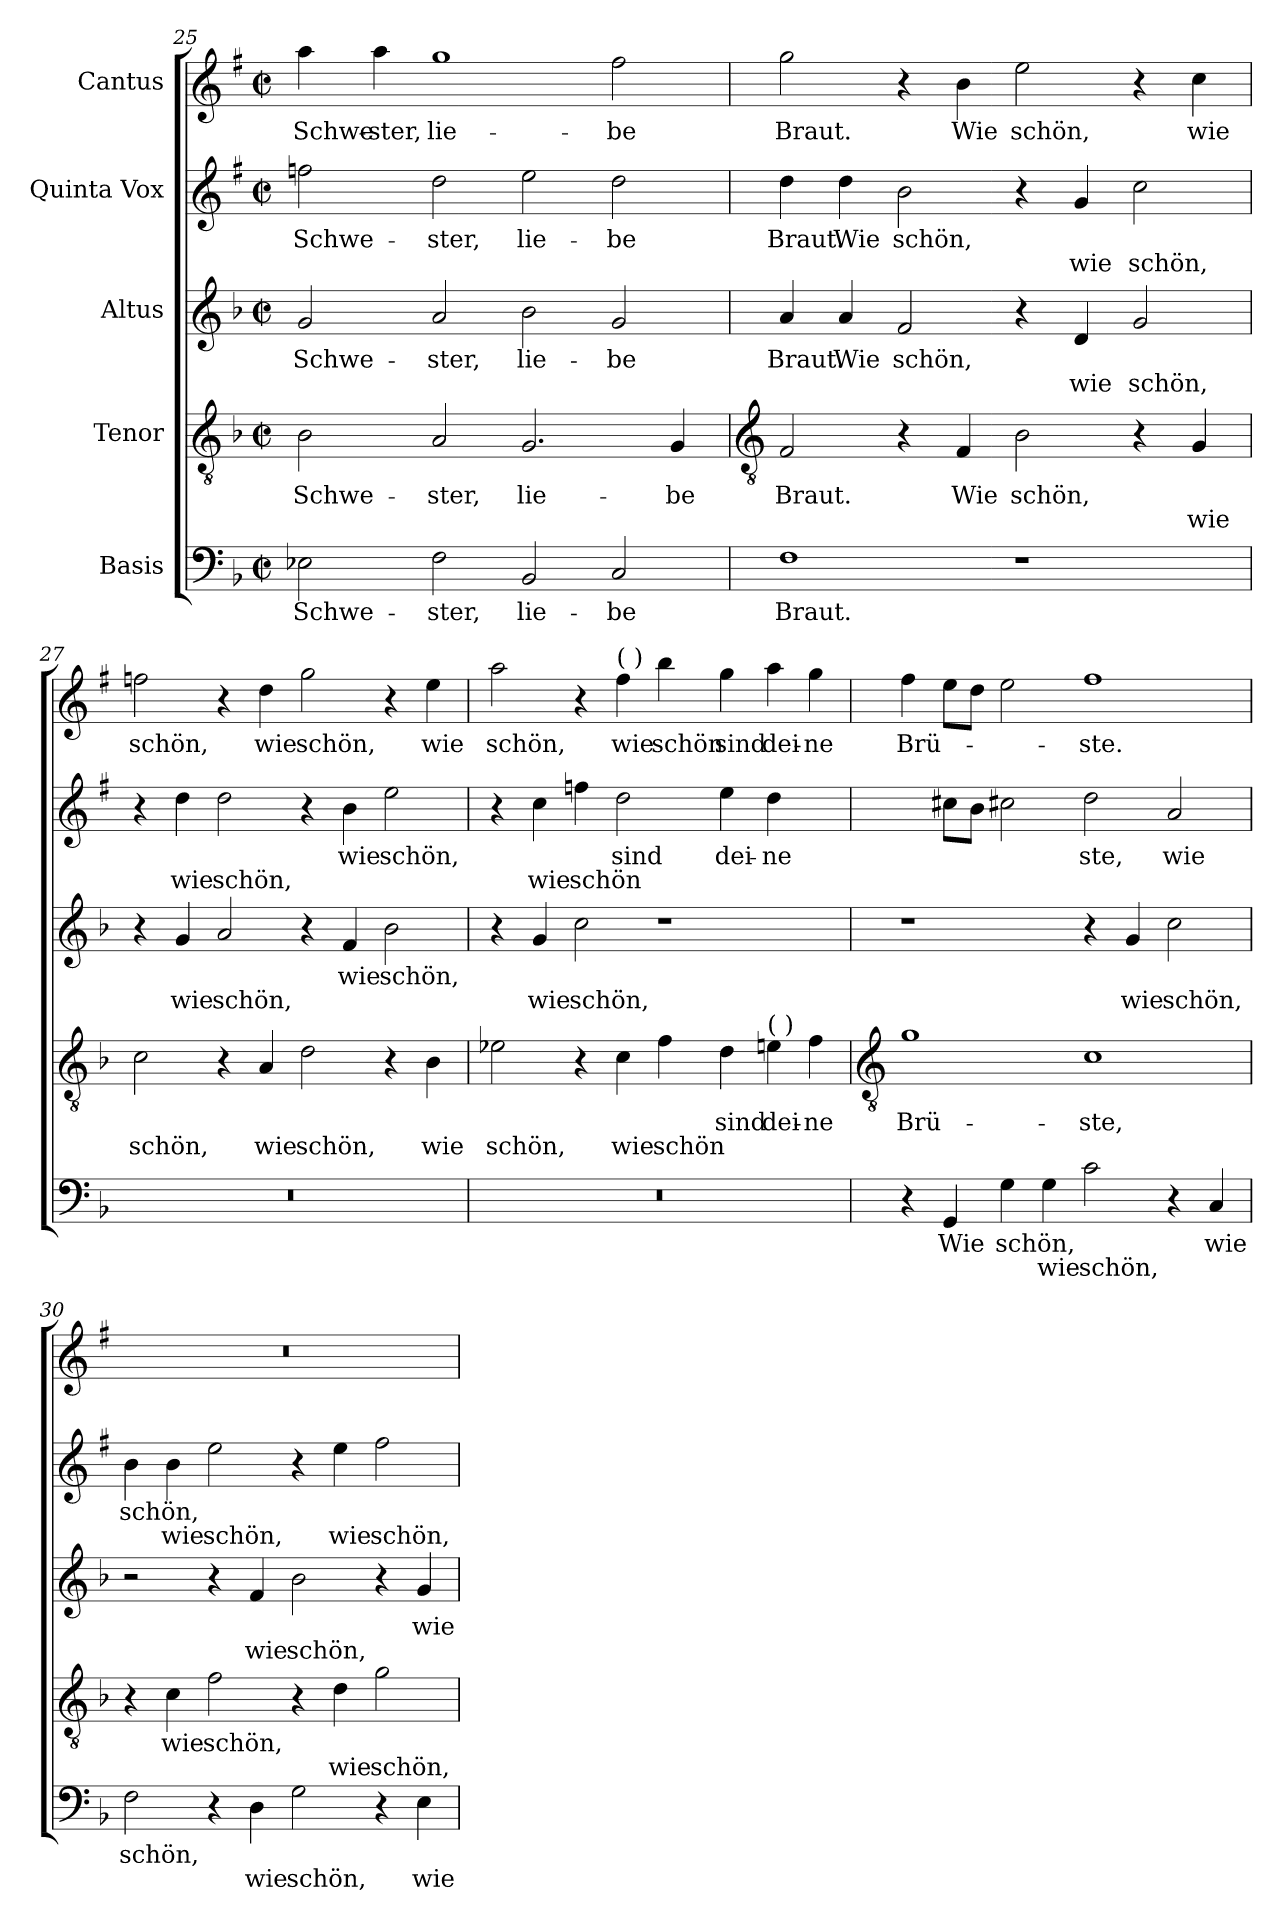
**kern	**text	**text	**kern	**text	**text	**kern	**text	**text	**kern	**text	**text	**kern	**text
*part5	*part5	*part5	*part4	*part4	*part4	*part3	*part3	*part3	*part2	*part2	*part2	*part1	*part1
*staff5	*staff5	*staff5	*staff4	*staff4	*staff4	*staff3	*staff3	*staff3	*staff2	*staff2	*staff2	*staff1	*staff1
*I"Basis	*	*	*I"Tenor	*	*	*I"Altus	*	*	*I"Quinta Vox	*	*	*I"Cantus	*
*clefF4	*	*	*clefGv2	*	*	*clefG2	*	*	*clefG2	*	*	*clefG2	*
*	*	*	*	*	*	*	*	*	*ITrd1c2	*	*	*ITrd1c2	*
*k[b-]	*	*	*k[b-]	*	*	*k[b-]	*	*	*k[b-]	*	*	*k[b-]	*
*F:	*	*	*F:	*	*	*F:	*	*	*F:	*	*	*F:	*
*M4/2	*	*	*M4/2	*	*	*M4/2	*	*	*M4/2	*	*	*M4/2	*
*met(c|)	*	*	*met(c|)	*	*	*met(c|)	*	*	*met(c|)	*	*	*met(c|)	*
=25	=25	=25	=25	=25	=25	=25	=25	=25	=25	=25	=25	=25	=25
!	!LO:LY:b	!	!	!LO:LY:b	!	!	!LO:LY:b	!	!	!LO:LY:b	!	!	!LO:LY:b
2E-X	Schwe-	.	2B-	Schwe-	.	2g	Schwe-	.	2ee-X	Schwe-	.	4gg	Schwe-
!	!	!	!	!	!	!	!	!	!	!	!	!	!LO:LY:b
.	.	.	.	.	.	.	.	.	.	.	.	4gg	-ster,
!	!LO:LY:b	!	!	!LO:LY:b	!	!	!LO:LY:b	!	!	!LO:LY:b	!	!	!LO:LY:b
2F	-ster,	.	2A	-ster,	.	2a	-ster,	.	2cc	-ster,	.	1ff	lie-
!	!LO:LY:b	!	!	!LO:LY:b	!	!	!LO:LY:b	!	!	!LO:LY:b	!	!	!
2BB-	lie-	.	2.G	lie-	.	2b-	lie-	.	2dd	lie-	.	.	.
!	!LO:LY:b	!	!	!	!	!	!LO:LY:b	!	!	!LO:LY:b	!	!	!LO:LY:b
2C	-be	.	.	.	.	2g	-be	.	2cc	-be	.	2ee	-be
!	!	!	!	!LO:LY:b	!	!	!	!	!	!	!	!	!
.	.	.	4G	-be	.	.	.	.	.	.	.	.	.
!!LO:LB:g=z
=26	=26	=26	=26	=26	=26	=26	=26	=26	=26	=26	=26	=26	=26
*	*	*	*clefGv2	*	*	*	*	*	*	*	*	*	*
!	!LO:LY:b	!	!	!LO:LY:b	!	!	!LO:LY:b	!	!	!LO:LY:b	!	!	!LO:LY:b
1F	Braut.	.	2F	Braut.	.	4a	Braut.	.	4cc	Braut.	.	2ff	Braut.
!	!	!	!	!	!	!	!LO:LY:b	!	!	!LO:LY:b	!	!	!
.	.	.	.	.	.	4a	Wie	.	4cc	Wie	.	.	.
!	!	!	!	!	!	!	!LO:LY:b	!	!	!LO:LY:b	!	!	!
.	.	.	4r	.	.	2f	schön,	.	2a	schön,	.	4r	.
!	!	!	!	!LO:LY:b	!	!	!	!	!	!	!	!	!LO:LY:b
.	.	.	4F	Wie	.	.	.	.	.	.	.	4a	Wie
!	!	!	!	!LO:LY:b	!	!	!	!	!	!	!	!	!LO:LY:b
1r	.	.	2B-	schön,	.	4r	.	.	4r	.	.	2dd	schön,
!	!	!	!	!	!	!	!	!LO:LY:b	!	!	!LO:LY:b	!	!
.	.	.	.	.	.	4d	.	wie	4f	.	wie	.	.
!	!	!	!	!	!	!	!	!LO:LY:b	!	!	!LO:LY:b	!	!
.	.	.	4r	.	.	2g	.	schön,	2b-	.	schön,	4r	.
!	!	!	!	!	!LO:LY:b	!	!	!	!	!	!	!	!LO:LY:b
.	.	.	4G	.	wie	.	.	.	.	.	.	4b-	wie
=27	=27	=27	=27	=27	=27	=27	=27	=27	=27	=27	=27	=27	=27
!	!	!	!	!	!LO:LY:b	!	!	!	!	!	!	!	!LO:LY:b
0r	.	.	2c	.	schön,	4r	.	.	4r	.	.	2ee-X	schön,
!	!	!	!	!	!	!	!	!LO:LY:b	!	!	!LO:LY:b	!	!
.	.	.	.	.	.	4g	.	wie	4cc	.	wie	.	.
!	!	!	!	!	!	!	!	!LO:LY:b	!	!	!LO:LY:b	!	!
.	.	.	4r	.	.	2a	.	schön,	2cc	.	schön,	4r	.
!	!	!	!	!	!LO:LY:b	!	!	!	!	!	!	!	!LO:LY:b
.	.	.	4A	.	wie	.	.	.	.	.	.	4cc	wie
!	!	!	!	!	!LO:LY:b	!	!	!	!	!	!	!	!LO:LY:b
.	.	.	2d	.	schön,	4r	.	.	4r	.	.	2ff	schön,
!	!	!	!	!	!	!	!LO:LY:b	!	!	!LO:LY:b	!	!	!
.	.	.	.	.	.	4f	wie	.	4a	wie	.	.	.
!	!	!	!	!	!	!	!LO:LY:b	!	!	!LO:LY:b	!	!	!
.	.	.	4r	.	.	2b-	schön,	.	2dd	schön,	.	4r	.
!	!	!	!	!	!LO:LY:b	!	!	!	!	!	!	!	!LO:LY:b
.	.	.	4B-	.	wie	.	.	.	.	.	.	4dd	wie
=28	=28	=28	=28	=28	=28	=28	=28	=28	=28	=28	=28	=28	=28
!	!	!	!	!	!LO:LY:b	!	!	!	!	!	!	!	!LO:LY:b
0r	.	.	2e-X	.	schön,	4r	.	.	4r	.	.	2gg	schön,
!	!	!	!	!	!	!	!	!LO:LY:b	!	!	!LO:LY:b	!	!
.	.	.	.	.	.	4g	.	wie	4b-	.	wie	.	.
!	!	!	!	!	!	!	!	!LO:LY:b	!	!	!LO:LY:b	!	!
.	.	.	4r	.	.	2cc	.	schön,	4ee-X	.	schön	4r	.
!	!	!	!	!	!	!	!	!	!	!	!	!LO:TX:a:t=(  )	!
!	!	!	!	!	!LO:LY:b	!	!	!	!	!LO:LY:b	!	!	!LO:LY:b
.	.	.	4c	.	wie	.	.	.	2cc	sind	.	4ee	wie
!	!	!	!	!	!LO:LY:b	!	!	!	!	!	!	!	!LO:LY:b
.	.	.	4f	.	schön	1r	.	.	.	.	.	4aa	schön
!	!	!	!	!LO:LY:b	!	!	!	!	!	!LO:LY:b	!	!	!LO:LY:b
.	.	.	4d	sind	.	.	.	.	4dd	dei-	.	4ff	sind
!	!	!	!LO:TX:a:t=(  )	!	!	!	!	!	!	!	!	!	!
!	!	!	!	!LO:LY:b	!	!	!	!	!	!LO:LY:b	!	!	!LO:LY:b
.	.	.	4e	dei-	.	.	.	.	4cc	-ne	.	4gg	dei-
!	!	!	!	!LO:LY:b	!	!	!	!	!	!LO:LY:b	!	!	!LO:LY:b
.	.	.	4f	-ne	.	.	.	.	[4ccyy	Brü-	.	4ff	-ne
!!LO:LB:g=z
=29	=29	=29	=29	=29	=29	=29	=29	=29	=29	=29	=29	=29	=29
*	*	*	*clefGv2	*	*	*	*	*	*	*	*	*	*
!	!	!	!	!LO:LY:b	!	!	!	!	!	!	!	!	!LO:LY:b
4r	.	.	1g	Brü-	.	1r	.	.	4ccyy]	.	.	4ee	Brü-
!	!LO:LY:b	!	!	!	!	!	!	!	!	!	!	!	!
4GG	Wie	.	.	.	.	.	.	.	8bL	.	.	8ddL	.
.	.	.	.	.	.	.	.	.	8aJ	.	.	8ccJ	.
!	!LO:LY:b	!	!	!	!	!	!	!	!	!	!	!	!
4G	schön,	.	.	.	.	.	.	.	2bn	.	.	2dd	.
!	!	!LO:LY:b	!	!	!	!	!	!	!	!	!	!	!
4G	.	wie	.	.	.	.	.	.	.	.	.	.	.
!	!	!LO:LY:b	!	!LO:LY:b	!	!	!	!	!	!LO:LY:b	!	!	!LO:LY:b
2c	.	schön,	1c	-ste,	.	4r	.	.	2cc	-ste,	.	1ee	-ste.
!	!	!	!	!	!	!	!	!LO:LY:b	!	!	!	!	!
.	.	.	.	.	.	4g	.	wie	.	.	.	.	.
!	!	!	!	!	!	!	!	!LO:LY:b	!	!LO:LY:b	!	!	!
4r	.	.	.	.	.	2cc	.	schön,	2g	wie	.	.	.
!	!LO:LY:b	!	!	!	!	!	!	!	!	!	!	!	!
4C	wie	.	.	.	.	.	.	.	.	.	.	.	.
=30	=30	=30	=30	=30	=30	=30	=30	=30	=30	=30	=30	=30	=30
!	!LO:LY:b	!	!	!	!	!	!	!	!	!LO:LY:b	!	!	!
2F	schön,	.	4r	.	.	2r	.	.	4a	schön,	.	0r	.
!	!	!	!	!LO:LY:b	!	!	!	!	!	!	!LO:LY:b	!	!
.	.	.	4c	wie	.	.	.	.	4a	.	wie	.	.
!	!	!	!	!LO:LY:b	!	!	!	!	!	!	!LO:LY:b	!	!
4r	.	.	2f	schön,	.	4r	.	.	2dd	.	schön,	.	.
!	!	!LO:LY:b	!	!	!	!	!	!LO:LY:b	!	!	!	!	!
4D	.	wie	.	.	.	4f	.	wie	.	.	.	.	.
!	!	!LO:LY:b	!	!	!	!	!	!LO:LY:b	!	!	!	!	!
2G	.	schön,	4r	.	.	2b-	.	schön,	4r	.	.	.	.
!	!	!	!	!	!LO:LY:b	!	!	!	!	!	!LO:LY:b	!	!
.	.	.	4d	.	wie	.	.	.	4dd	.	wie	.	.
!	!	!	!	!	!LO:LY:b	!	!	!	!	!	!LO:LY:b	!	!
4r	.	.	2g	.	schön,	4r	.	.	2ee	.	schön,	.	.
!	!	!LO:LY:b	!	!	!	!	!LO:LY:b	!	!	!	!	!	!
4E	.	wie	.	.	.	4g	wie	.	.	.	.	.	.
=	=	=	=	=	=	=	=	=	=	=	=	=	=
*-	*-	*-	*-	*-	*-	*-	*-	*-	*-	*-	*-	*-	*-
